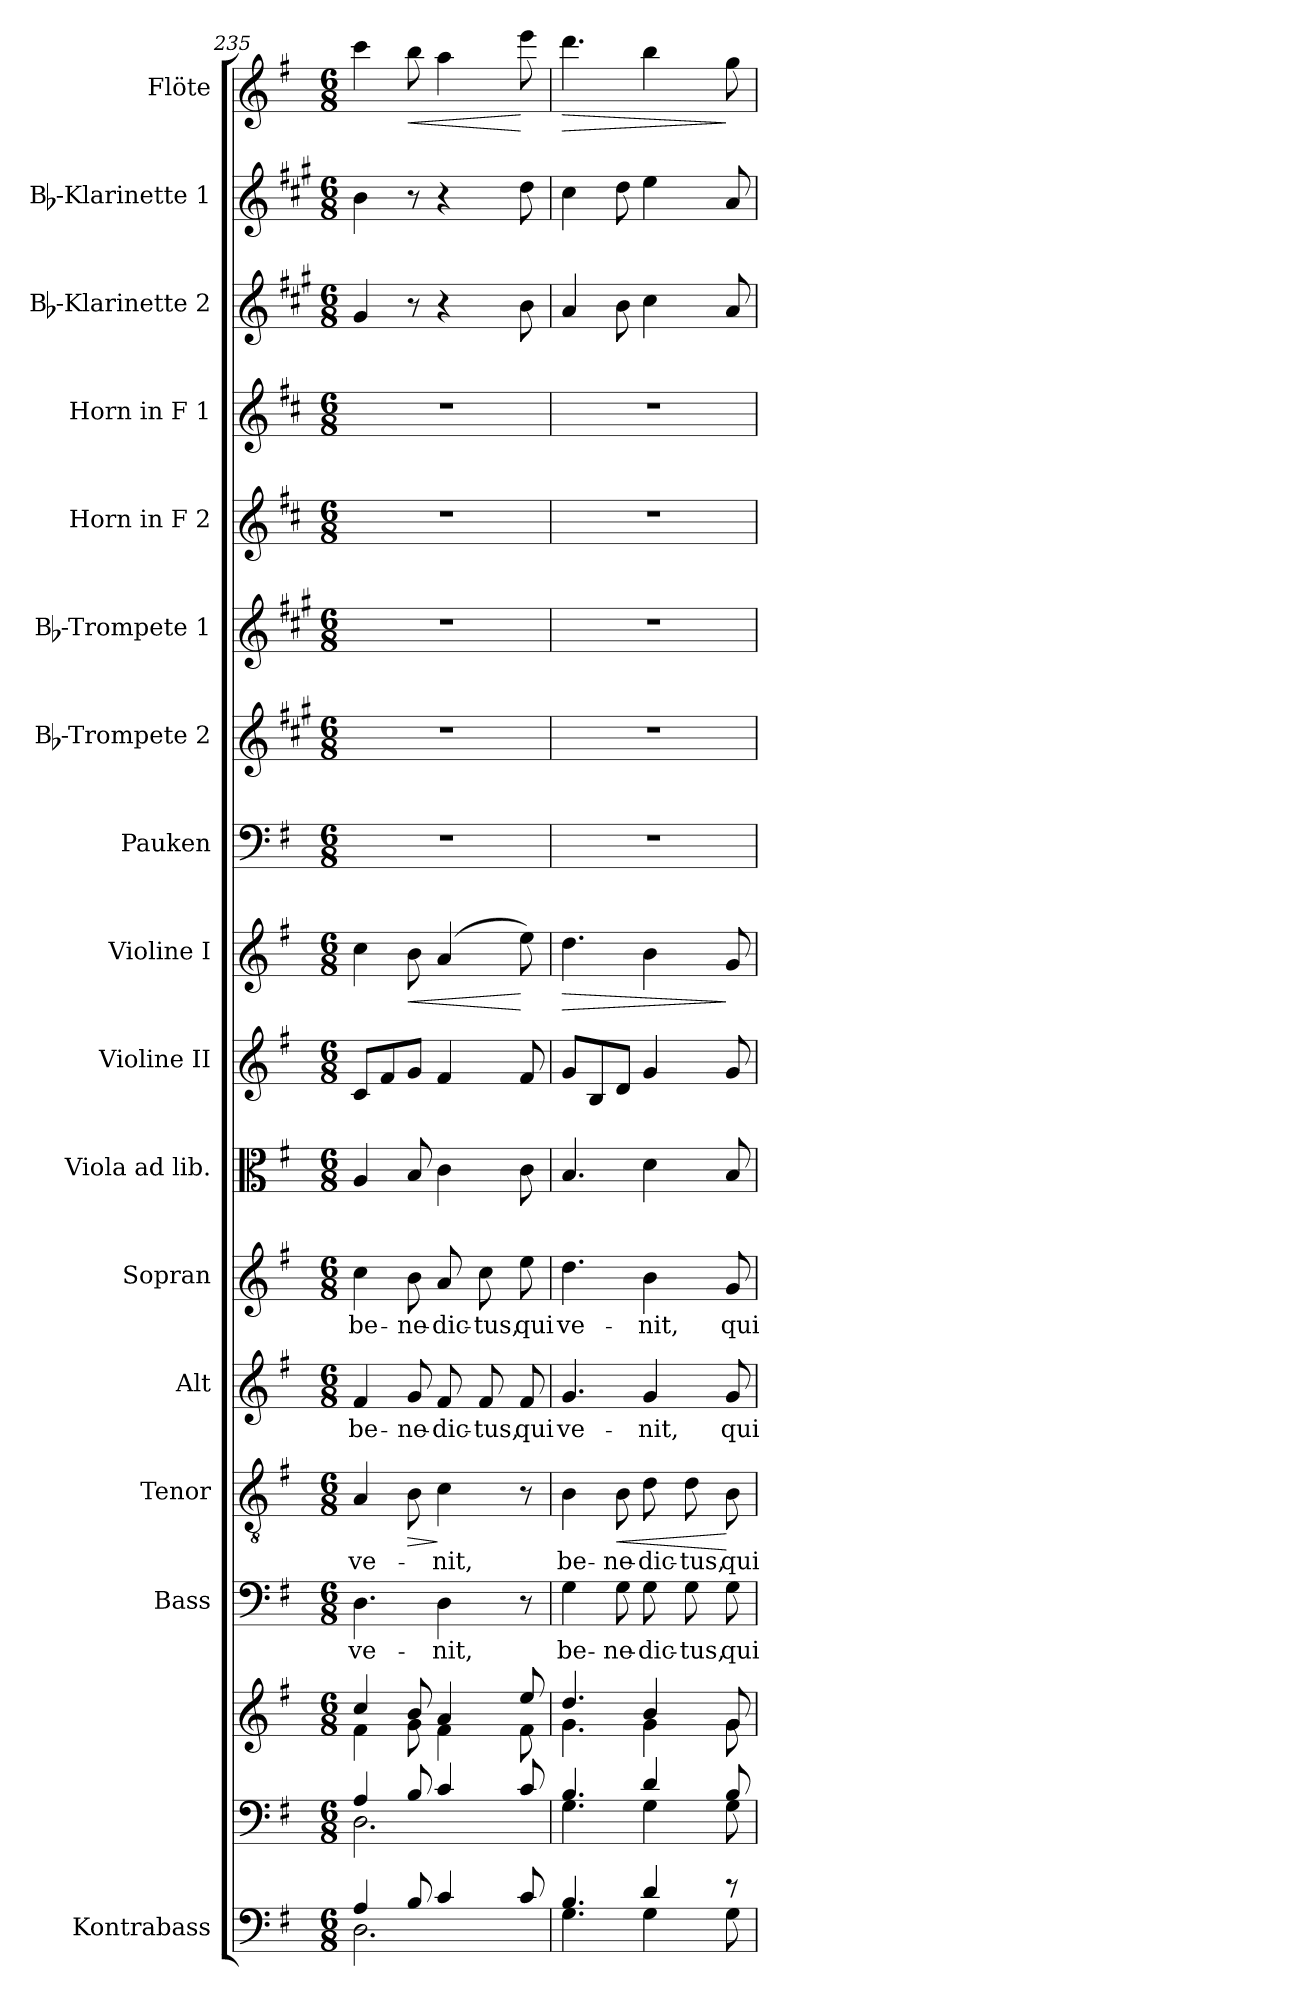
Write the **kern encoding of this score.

**kern	**kern	**kern	**kern	**text	**kern	**text	**dynam	**kern	**text	**kern	**text	**kern	**kern	**kern	**dynam	**kern	**kern	**kern	**kern	**kern	**kern	**kern	**kern	**dynam
*part17	*part16	*part16	*part15	*part15	*part14	*part14	*part14	*part13	*part13	*part12	*part12	*part11	*part10	*part9	*part9	*part8	*part7	*part6	*part5	*part4	*part3	*part2	*part1	*part1
*staff18	*staff17	*staff16	*staff15	*staff15	*staff14	*staff14	*staff14	*staff13	*staff13	*staff12	*staff12	*staff11	*staff10	*staff9	*staff9	*staff8	*staff7	*staff6	*staff5	*staff4	*staff3	*staff2	*staff1	*staff1
*I"Kontrabass	*	*	*I"Bass	*	*I"Tenor	*	*	*I"Alt	*	*I"Sopran	*	*I"Viola ad lib.	*I"Violine II	*I"Violine I	*	*I"Pauken	*I"Bb-Trompete 2	*I"Bb-Trompete 1	*I"Horn in F 2	*I"Horn in F 1	*I"Bb-Klarinette 2	*I"Bb-Klarinette 1	*I"Flöte	*
*I'Kb.	*	*	*I'B.	*	*I'T.	*	*	*I'A.	*	*I'S.	*	*I'Vla.	*I'Vl. II	*I'Vl. I	*	*I'Pk.	*I'Bb Trp. 2	*I'Bb Trp. 1	*	*	*I'Bb Kl. 2	*I'Bb Kl. 1	*I'Fl.	*
*clefF4	*clefF4	*clefG2	*clefF4	*	*clefGv2	*	*	*clefG2	*	*clefG2	*	*clefC3	*clefG2	*clefG2	*	*clefF4	*clefG2	*clefG2	*clefG2	*clefG2	*clefG2	*clefG2	*clefG2	*
*ITrd7c12	*	*	*	*	*	*	*	*	*	*	*	*	*	*	*	*	*ITrd1c2	*ITrd1c2	*ITrd4c7	*ITrd4c7	*ITrd1c2	*ITrd1c2	*	*
*k[f#]	*k[f#]	*k[f#]	*k[f#]	*	*k[f#]	*	*	*k[f#]	*	*k[f#]	*	*k[f#]	*k[f#]	*k[f#]	*	*k[f#]	*k[f#]	*k[f#]	*k[f#]	*k[f#]	*k[f#]	*k[f#]	*k[f#]	*
*G:	*G:	*G:	*G:	*	*G:	*	*	*G:	*	*G:	*	*G:	*G:	*G:	*	*G:	*G:	*G:	*G:	*G:	*G:	*G:	*G:	*
*M6/8	*M6/8	*M6/8	*M6/8	*	*M6/8	*	*	*M6/8	*	*M6/8	*	*M6/8	*M6/8	*M6/8	*	*M6/8	*M6/8	*M6/8	*M6/8	*M6/8	*M6/8	*M6/8	*M6/8	*
=235	=235	=235	=235	=235	=235	=235	=235	=235	=235	=235	=235	=235	=235	=235	=235	=235	=235	=235	=235	=235	=235	=235	=235	=235
*^	*^	*^	*	*	*	*	*	*	*	*	*	*	*	*	*	*	*	*	*	*	*	*	*	*
!	!	!	!	!	!	!	!LO:LY:b	!	!LO:LY:b	!	!	!LO:LY:b	!	!LO:LY:b	!	!	!	!	!	!	!	!	!	!	!	!	!
4AA/	2.DD\	4A/	2.D\	4cc/	4f#\	4.D\	ve-	4A/	ve-	.	4f#/	be-	4cc\	be-	4A/	8c/L	4cc\	.	2.r	2.r	2.r	2.r	2.r	4f#/	4a\	4ccc\	.
.	.	.	.	.	.	.	.	.	.	.	.	.	.	.	.	8f#/	.	.	.	.	.	.	.	.	.	.	.
!	!	!	!	!	!	!	!	!	!	!LO:HP:b	!	!LO:LY:b	!	!LO:LY:b	!	!	!	!LO:HP:b	!	!	!	!	!	!	!	!	!LO:HP:b
8BB/	.	8B/	.	8b/	8g\	.	.	8B\	.	>	8g/	-ne-	8b\	-ne-	8B/	8g/J	8b\	<	.	.	.	.	.	8r	8r	8bb\	<
!	!	!	!	!	!	!	!LO:LY:b	!	!LO:LY:b	!	!	!LO:LY:b	!	!LO:LY:b	!	!	!	!	!	!	!	!	!	!	!	!	!
4C/	.	4c/	.	4a/	4f#\	4D\	-nit,	4c\	-nit,	]	8f#/	-dic-	8a/	-dic-	4c\	4f#/	(4a/	.	.	.	.	.	.	4r	4r	4aa\	.
!	!	!	!	!	!	!	!	!	!	!	!	!LO:LY:b	!	!LO:LY:b	!	!	!	!	!	!	!	!	!	!	!	!	!
.	.	.	.	.	.	.	.	.	.	.	8f#/	-tus,	8cc\	-tus,	.	.	.	.	.	.	.	.	.	.	.	.	.
!	!	!	!	!	!	!	!	!	!	!	!	!LO:LY:b	!	!LO:LY:b	!	!	!	!	!	!	!	!	!	!	!	!	!
8C/	.	8c/	.	8ee/	8f#\	8r	.	8r	.	.	8f#/	qui	8ee\	qui	8c\	8f#/	8ee\)	[	.	.	.	.	.	8a\	8cc\	8eee\	[
=236	=236	=236	=236	=236	=236	=236	=236	=236	=236	=236	=236	=236	=236	=236	=236	=236	=236	=236	=236	=236	=236	=236	=236	=236	=236	=236	=236
!	!	!	!	!	!	!	!LO:LY:b	!	!LO:LY:b	!	!	!LO:LY:b	!	!LO:LY:b	!	!	!	!LO:HP:b	!	!	!	!	!	!	!	!	!LO:HP:b
4.BB/	4.GG\	4.B/	4.G\	4.dd/	4.g\	4G\	be-	4B\	be-	.	4.g/	ve-	4.dd\	ve-	4.B/	8g/L	4.dd\	>	2.r	2.r	2.r	2.r	2.r	4g/	4b\	4.ddd\	>
.	.	.	.	.	.	.	.	.	.	.	.	.	.	.	.	8B/	.	.	.	.	.	.	.	.	.	.	.
!	!	!	!	!	!	!	!LO:LY:b	!	!LO:LY:b	!LO:HP:b	!	!	!	!	!	!	!	!	!	!	!	!	!	!	!	!	!
.	.	.	.	.	.	8G\	-ne-	8B\	-ne-	<	.	.	.	.	.	8d/J	.	.	.	.	.	.	.	8a\	8cc\	.	.
!	!	!	!	!	!	!	!LO:LY:b	!	!LO:LY:b	!	!	!LO:LY:b	!	!LO:LY:b	!	!	!	!	!	!	!	!	!	!	!	!	!
4D/	4GG\	4d/	4G\	4b/	4g\	8G\	-dic-	8d\	-dic-	.	4g/	-nit,	4b\	-nit,	4d\	4g/	4b\	.	.	.	.	.	.	4b\	4dd\	4bb\	.
!	!	!	!	!	!	!	!LO:LY:b	!	!LO:LY:b	!	!	!	!	!	!	!	!	!	!	!	!	!	!	!	!	!	!
.	.	.	.	.	.	8G\	-tus,	8d\	-tus,	.	.	.	.	.	.	.	.	.	.	.	.	.	.	.	.	.	.
!	!	!	!	!	!	!	!LO:LY:b	!	!LO:LY:b	!	!	!LO:LY:b	!	!LO:LY:b	!	!	!	!	!	!	!	!	!	!	!	!	!
8rd	8GG\	8B/	8G\	8g/	8g\	8G\	qui	8B\	qui	[	8g/	qui	8g/	qui	8B/	8g/	8g/	]	.	.	.	.	.	8g/	8g/	8gg\	]
*v	*v	*	*	*	*	*	*	*	*	*	*	*	*	*	*	*	*	*	*	*	*	*	*	*	*	*	*
*	*v	*v	*	*	*	*	*	*	*	*	*	*	*	*	*	*	*	*	*	*	*	*	*	*	*	*
*	*	*v	*v	*	*	*	*	*	*	*	*	*	*	*	*	*	*	*	*	*	*	*	*	*	*
=	=	=	=	=	=	=	=	=	=	=	=	=	=	=	=	=	=	=	=	=	=	=	=	=
*-	*-	*-	*-	*-	*-	*-	*-	*-	*-	*-	*-	*-	*-	*-	*-	*-	*-	*-	*-	*-	*-	*-	*-	*-
